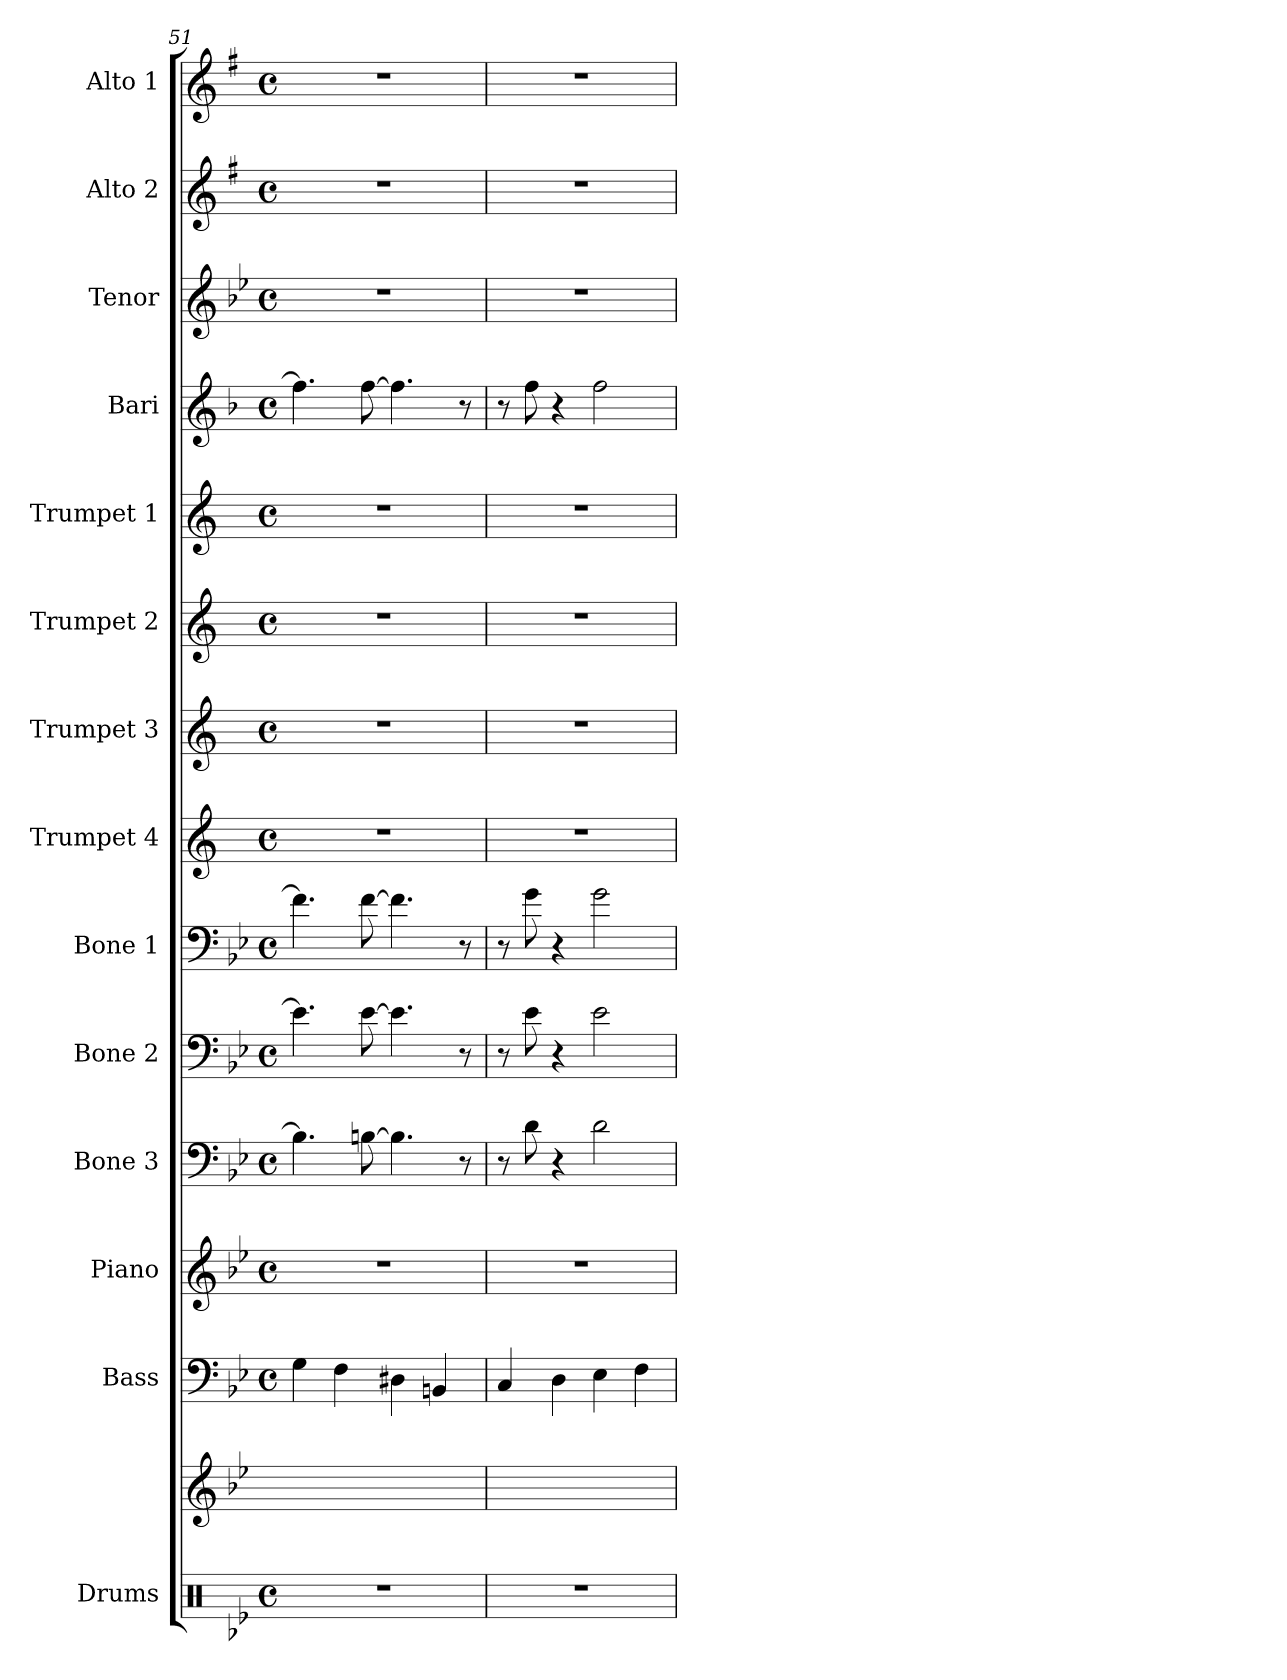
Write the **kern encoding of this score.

**kern	**kern	**kern	**kern	**kern	**kern	**kern	**kern	**kern	**kern	**kern	**kern	**kern	**kern	**kern
*part15	*part14	*part13	*part12	*part11	*part10	*part9	*part8	*part7	*part6	*part5	*part4	*part3	*part2	*part1
*staff15	*staff14	*staff13	*staff12	*staff11	*staff10	*staff9	*staff8	*staff7	*staff6	*staff5	*staff4	*staff3	*staff2	*staff1
*I"Drums	*	*I"Bass	*I"Piano	*I"Bone 3	*I"Bone 2	*I"Bone 1	*I"Trumpet 4	*I"Trumpet 3	*I"Trumpet 2	*I"Trumpet 1	*I"Bari	*I"Tenor	*I"Alto 2	*I"Alto 1
*	*	*	*	*	*	*	*I'Tpt	*	*I'Tpt	*I'Tpt	*	*	*	*
*clefX	*clefG2	*clefF4	*clefG2	*clefF4	*clefF4	*clefF4	*clefG2	*clefG2	*clefG2	*clefG2	*clefG2	*clefG2	*clefG2	*clefG2
*	*	*ITrd7c12	*ITrd8c14	*	*	*	*ITrd1c2	*ITrd5c9	*ITrd1c2	*ITrd1c2	*ITrd8c14	*ITrd8c14	*ITrd5c9	*ITrd5c9
*k[b-e-]	*k[b-e-]	*k[b-e-]	*k[b-e-]	*k[b-e-]	*k[b-e-]	*k[b-e-]	*k[b-e-]	*k[b-e-a-]	*k[b-e-]	*k[b-e-]	*k[b-]	*k[b-e-]	*k[b-e-]	*k[b-e-]
*B-:	*B-:	*B-:	*B-:	*B-:	*B-:	*B-:	*B-:	*E-:	*B-:	*B-:	*F:	*B-:	*B-:	*B-:
*M4/4	*	*M4/4	*M4/4	*M4/4	*M4/4	*M4/4	*M4/4	*M4/4	*M4/4	*M4/4	*M4/4	*M4/4	*M4/4	*M4/4
*met(c)	*	*met(c)	*met(c)	*met(c)	*met(c)	*met(c)	*met(c)	*met(c)	*met(c)	*met(c)	*met(c)	*met(c)	*met(c)	*met(c)
=51	=51	=51	=51	=51	=51	=51	=51	=51	=51	=51	=51	=51	=51	=51
1r	1ryy	4GG\	1r	4.B\]	4.e-\]	4.f\]	1r	1r	1r	1r	4.f\]	1r	1r	1r
.	.	4FF\	.	.	.	.	.	.	.	.	.	.	.	.
.	.	.	.	[8Bn\	[8e-\	[8f\	.	.	.	.	[8f\	.	.	.
.	.	4DD#X\	.	4.B\]	4.e-\]	4.f\]	.	.	.	.	4.f\]	.	.	.
.	.	4BBBn/	.	.	.	.	.	.	.	.	.	.	.	.
.	.	.	.	8r	8r	8r	.	.	.	.	8r	.	.	.
=52	=52	=52	=52	=52	=52	=52	=52	=52	=52	=52	=52	=52	=52	=52
1r	1ryy	4CC/	1r	8r	8r	8r	1r	1r	1r	1r	8r	1r	1r	1r
.	.	.	.	8d\	8e-\	8g\	.	.	.	.	8f\	.	.	.
.	.	4DD\	.	4r	4r	4r	.	.	.	.	4r	.	.	.
.	.	4EE-\	.	2d\	2e-\	2g\	.	.	.	.	2f\	.	.	.
.	.	4FF\	.	.	.	.	.	.	.	.	.	.	.	.
=	=	=	=	=	=	=	=	=	=	=	=	=	=	=
*-	*-	*-	*-	*-	*-	*-	*-	*-	*-	*-	*-	*-	*-	*-
